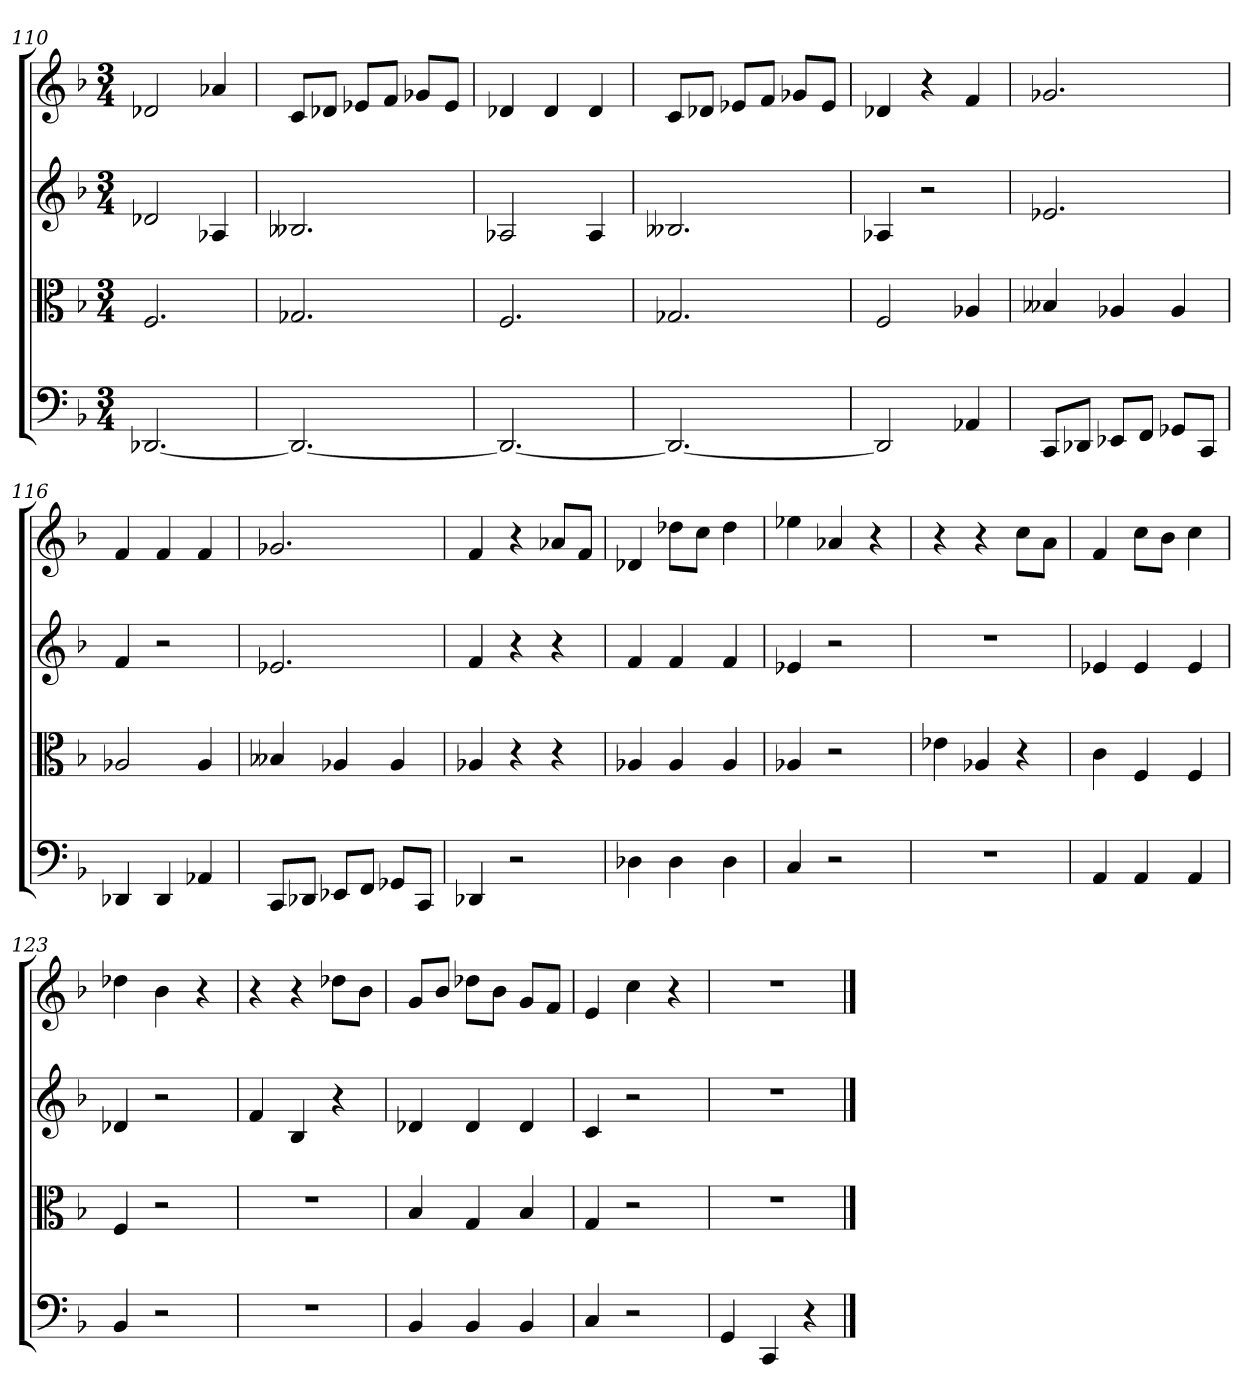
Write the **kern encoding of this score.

**kern	**kern	**kern	**kern
*part4	*part3	*part2	*part1
*staff4	*staff3	*staff2	*staff1
*clefF4	*clefC3	*	*
*k[b-]	*k[b-]	*k[b-]	*k[b-]
*F:	*F:	*F:	*F:
*M3/4	*M3/4	*M3/4	*M3/4
=110	=110	=110	=110
[2.DD-X	2.F	2d-X	2d-X
.	.	4A-X	4a-X
=111	=111	=111	=111
2.DD-_	2.G-X	2.B--X	8cL
.	.	.	8d-XJ
.	.	.	8e-XL
.	.	.	8fJ
.	.	.	8g-XL
.	.	.	8e-J
=112	=112	=112	=112
2.DD-_	2.F	2A-X	4d-X
.	.	.	4d-
.	.	4A-	4d-
=113	=113	=113	=113
2.DD-_	2.G-X	2.B--X	8cL
.	.	.	8d-XJ
.	.	.	8e-XL
.	.	.	8fJ
.	.	.	8g-XL
.	.	.	8e-J
=114	=114	=114	=114
2DD-]	2F	4A-X	4d-X
.	.	2r	4r
4AA-X	4A-X	.	4f
=115	=115	=115	=115
8CC/L	4B--X	2.e-X	2.g-X
8DD-X/J	.	.	.
8EE-X/L	4A-X	.	.
8FF/J	.	.	.
8GG-X/L	4A-	.	.
8CC/J	.	.	.
=116	=116	=116	=116
4DD-X	2A-X	4f	4f
4DD-	.	2r	4f
4AA-X	4A-	.	4f
=117	=117	=117	=117
8CC/L	4B--X	2.e-X	2.g-X
8DD-X/J	.	.	.
8EE-X/L	4A-X	.	.
8FF/J	.	.	.
8GG-X/L	4A-	.	.
8CC/J	.	.	.
=118	=118	=118	=118
4DD-X	4A-X	4f	4f
2r	4r	4r	4r
.	4r	4r	8a-XL
.	.	.	8fJ
=119	=119	=119	=119
4D-X	4A-X	4f	4d-X
4D-	4A-	4f	8dd-XL
.	.	.	8ccJ
4D-	4A-	4f	4dd-
=120	=120	=120	=120
4C	4A-X	4e-X	4ee-X
2r	2r	2r	4a-X
.	.	.	4r
=121	=121	=121	=121
2.r	4e-X	2.r	4r
.	4A-X	.	4r
.	4r	.	8ccL
.	.	.	8aJ
=122	=122	=122	=122
4AA	4c	4e-X	4f
4AA	4F	4e-	8ccL
.	.	.	8b-J
4AA	4F	4e-	4cc
=123	=123	=123	=123
4BB-	4F	4d-X	4dd-X
2r	2r	2r	4b-
.	.	.	4r
=124	=124	=124	=124
2.r	2.r	4f	4r
.	.	4B-	4r
.	.	4r	8dd-XL
.	.	.	8b-J
=125	=125	=125	=125
4BB-	4B-	4d-X	8gL
.	.	.	8b-J
4BB-	4G	4d-	8dd-XL
.	.	.	8b-J
4BB-	4B-	4d-	8gL
.	.	.	8fJ
=126	=126	=126	=126
4C	4G	4c	4e
2r	2r	2r	4cc
.	.	.	4r
=127	=127	=127	=127
4GG	2.r	2.r	2.r
4CC	.	.	.
4r	.	.	.
==	==	==	==
*-	*-	*-	*-
